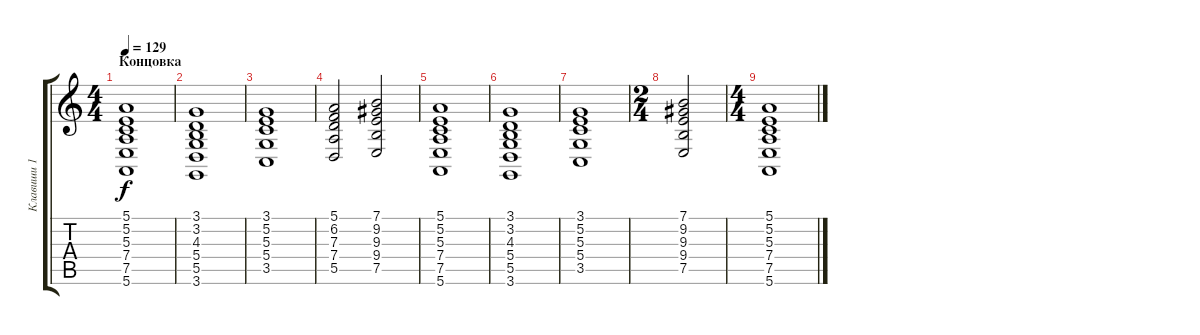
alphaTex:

\track ("Клавиши 1" "Клавиши 1") {instrument churchorgan}
\staff {score tabs}
\tuning (E4 B3 G3 D3 A2 E2) {hide}
\ts (4 4)
\section ("" "Концовка")
\tempo 129
\clef g2
\ks c
(5.1 5.2 5.3 7.4 7.5 5.6).1{dy f} |
(3.1 3.2 4.3 5.4 5.5 3.6).1 |
(3.1 5.2 5.3 5.4 3.5).1 |
(5.1 6.2 7.3 7.4 5.5).2 (7.1 9.2 9.3 9.4 7.5).2 |
(5.1 5.2 5.3 7.4 7.5 5.6).1 |
(3.1 3.2 4.3 5.4 5.5 3.6).1 |
(3.1 5.2 5.3 5.4 3.5).1 |
\ts (2 4)
(7.1 9.2 9.3 9.4 7.5).2 |
\ts (4 4)
(5.1 5.2 5.3 7.4 7.5 5.6).1
